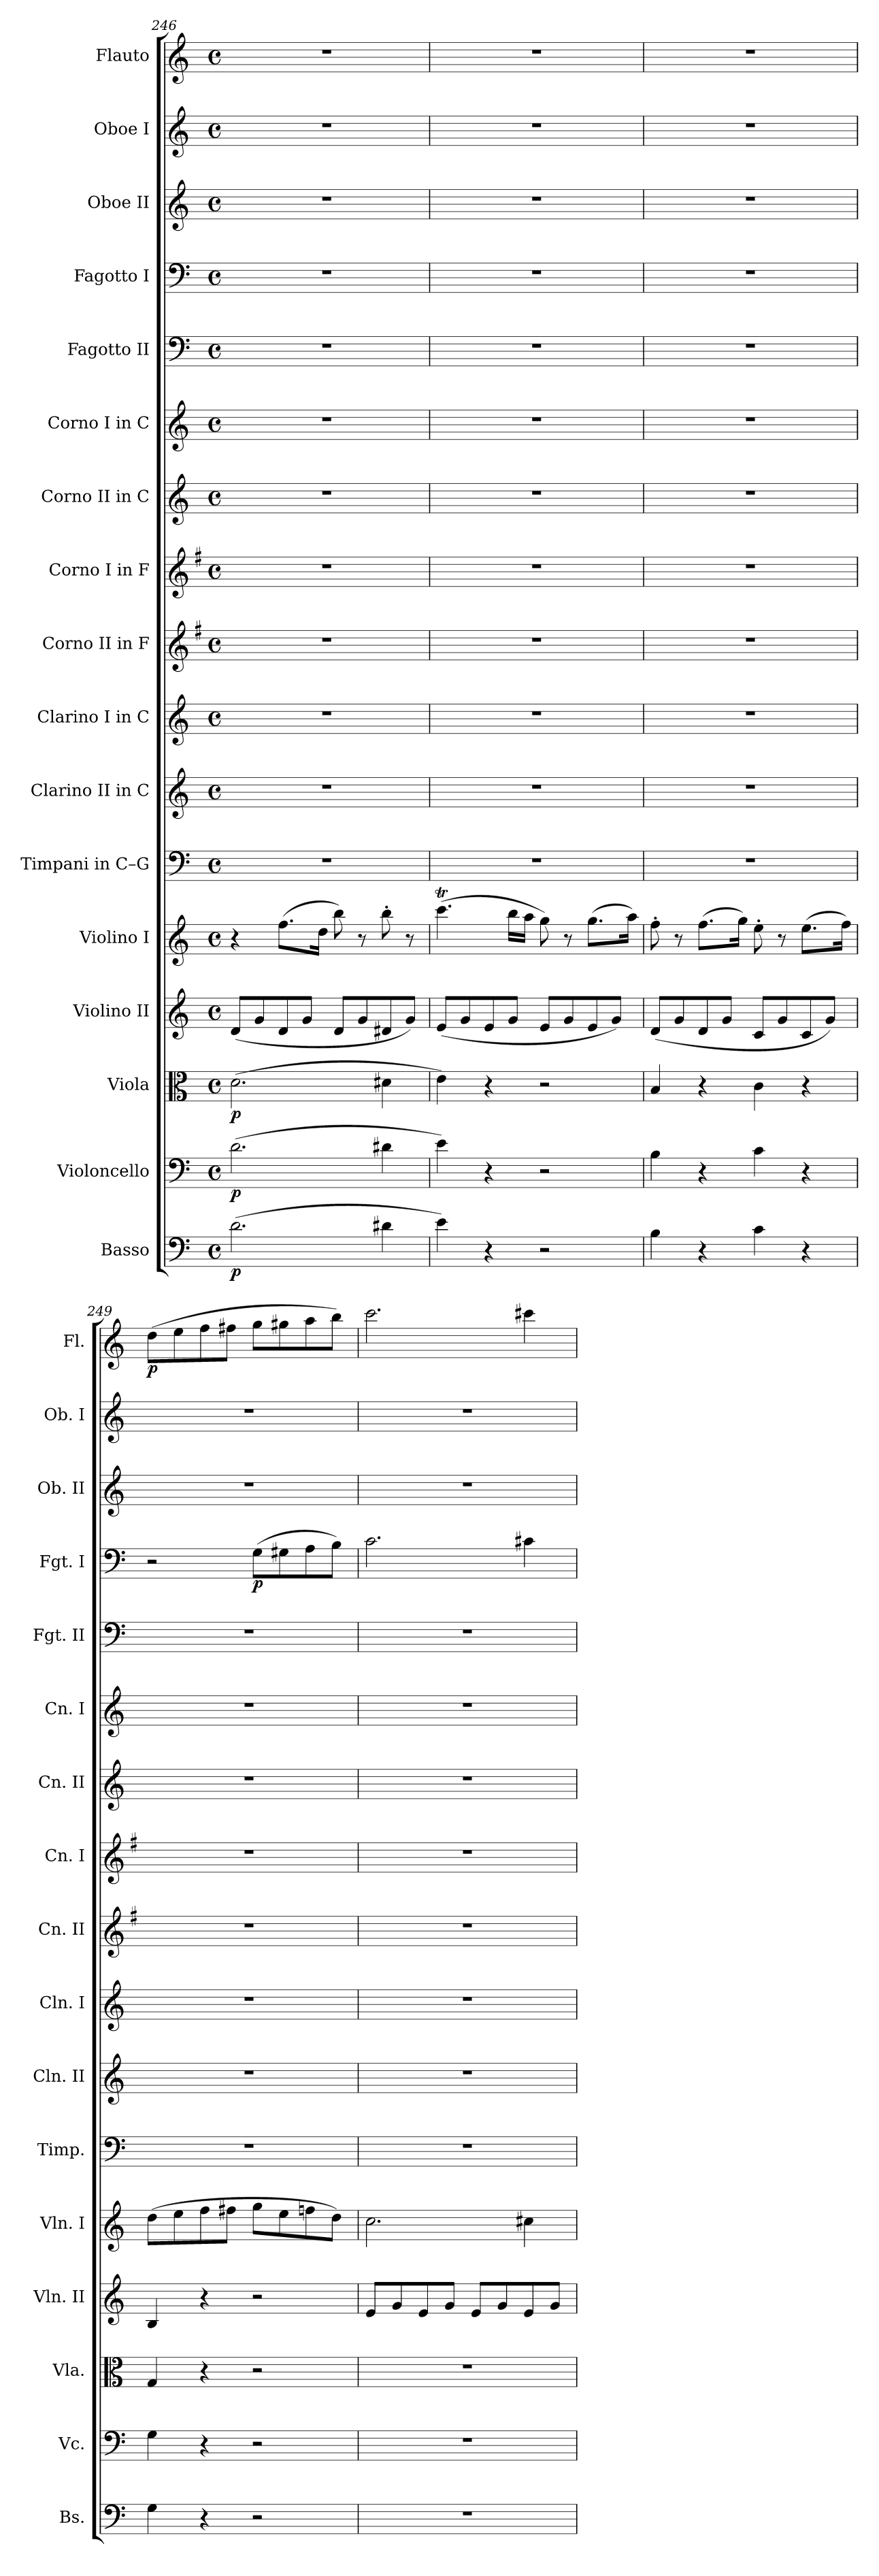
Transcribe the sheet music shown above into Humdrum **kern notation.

**kern	**dynam	**kern	**dynam	**kern	**dynam	**kern	**kern	**kern	**kern	**kern	**kern	**kern	**kern	**kern	**kern	**kern	**dynam	**kern	**kern	**kern	**dynam
*part17	*part17	*part16	*part16	*part15	*part15	*part14	*part13	*part12	*part11	*part10	*part9	*part8	*part7	*part6	*part5	*part4	*part4	*part3	*part2	*part1	*part1
*staff17	*staff17	*staff16	*staff16	*staff15	*staff15	*staff14	*staff13	*staff12	*staff11	*staff10	*staff9	*staff8	*staff7	*staff6	*staff5	*staff4	*staff4	*staff3	*staff2	*staff1	*staff1
*I"Basso	*	*I"Violoncello	*	*I"Viola	*	*I"Violino II	*I"Violino I	*I"Timpani in C–G	*I"Clarino II in C	*I"Clarino I in C	*I"Corno II in F	*I"Corno I in F	*I"Corno II in C	*I"Corno I in C	*I"Fagotto II	*I"Fagotto I	*	*I"Oboe II	*I"Oboe I	*I"Flauto	*
*I'Bs.	*	*I'Vc.	*	*I'Vla.	*	*I'Vln. II	*I'Vln. I	*I'Timp.	*I'Cln. II	*I'Cln. I	*I'Cn. II	*I'Cn. I	*I'Cn. II	*I'Cn. I	*I'Fgt. II	*I'Fgt. I	*	*I'Ob. II	*I'Ob. I	*I'Fl.	*
*clefF4	*	*clefF4	*	*clefC3	*	*clefG2	*clefG2	*clefF4	*clefG2	*clefG2	*clefG2	*clefG2	*clefG2	*clefG2	*clefF4	*clefF4	*	*clefG2	*clefG2	*clefG2	*
*ITrd7c12	*	*	*	*	*	*	*	*	*	*	*ITrd4c7	*ITrd4c7	*ITrd7c12	*ITrd7c12	*	*	*	*	*	*	*
*k[]	*	*k[]	*	*k[]	*	*k[]	*k[]	*k[]	*k[]	*k[]	*k[]	*k[]	*k[]	*k[]	*k[]	*k[]	*	*k[]	*k[]	*k[]	*
*M4/4	*	*M4/4	*	*M4/4	*	*M4/4	*M4/4	*M4/4	*M4/4	*M4/4	*M4/4	*M4/4	*M4/4	*M4/4	*M4/4	*M4/4	*	*M4/4	*M4/4	*M4/4	*
*met(c)	*	*met(c)	*	*met(c)	*	*met(c)	*met(c)	*met(c)	*met(c)	*met(c)	*met(c)	*met(c)	*met(c)	*met(c)	*met(c)	*met(c)	*	*met(c)	*met(c)	*met(c)	*
=246	=246	=246	=246	=246	=246	=246	=246	=246	=246	=246	=246	=246	=246	=246	=246	=246	=246	=246	=246	=246	=246
!	!LO:DY:b	!	!LO:DY:b	!	!LO:DY:b	!	!	!	!	!	!	!	!	!	!	!	!	!	!	!	!
(2.D\	p	(2.d\	p	(2.d\	p	(8d/L	4r	1r	1r	1r	1r	1r	1r	1r	1r	1r	.	1r	1r	1r	.
.	.	.	.	.	.	8g/	.	.	.	.	.	.	.	.	.	.	.	.	.	.	.
.	.	.	.	.	.	8d/	(8.ff\L	.	.	.	.	.	.	.	.	.	.	.	.	.	.
.	.	.	.	.	.	8g/J	.	.	.	.	.	.	.	.	.	.	.	.	.	.	.
.	.	.	.	.	.	.	16dd\Jk	.	.	.	.	.	.	.	.	.	.	.	.	.	.
.	.	.	.	.	.	8d/L	8bb\)	.	.	.	.	.	.	.	.	.	.	.	.	.	.
.	.	.	.	.	.	8g/	8r	.	.	.	.	.	.	.	.	.	.	.	.	.	.
4D#X\	.	4d#X\	.	4d#X\	.	8d#X/	8bb'\	.	.	.	.	.	.	.	.	.	.	.	.	.	.
.	.	.	.	.	.	8g/J)	8r	.	.	.	.	.	.	.	.	.	.	.	.	.	.
=247	=247	=247	=247	=247	=247	=247	=247	=247	=247	=247	=247	=247	=247	=247	=247	=247	=247	=247	=247	=247	=247
4E\)	.	4e\)	.	4e\)	.	(8e/L	(4.cccT\	1r	1r	1r	1r	1r	1r	1r	1r	1r	.	1r	1r	1r	.
.	.	.	.	.	.	8g/	.	.	.	.	.	.	.	.	.	.	.	.	.	.	.
4r	.	4r	.	4r	.	8e/	.	.	.	.	.	.	.	.	.	.	.	.	.	.	.
.	.	.	.	.	.	8g/J	16bb\LL	.	.	.	.	.	.	.	.	.	.	.	.	.	.
.	.	.	.	.	.	.	16aa\JJ	.	.	.	.	.	.	.	.	.	.	.	.	.	.
2r	.	2r	.	2r	.	8e/L	8gg\)	.	.	.	.	.	.	.	.	.	.	.	.	.	.
.	.	.	.	.	.	8g/	8r	.	.	.	.	.	.	.	.	.	.	.	.	.	.
.	.	.	.	.	.	8e/	(8.gg\L	.	.	.	.	.	.	.	.	.	.	.	.	.	.
.	.	.	.	.	.	8g/J)	.	.	.	.	.	.	.	.	.	.	.	.	.	.	.
.	.	.	.	.	.	.	16aa\Jk)	.	.	.	.	.	.	.	.	.	.	.	.	.	.
!!LO:PB:g=z
=248	=248	=248	=248	=248	=248	=248	=248	=248	=248	=248	=248	=248	=248	=248	=248	=248	=248	=248	=248	=248	=248
4BB\	.	4B\	.	4B/	.	(8d/L	8ff'\	1r	1r	1r	1r	1r	1r	1r	1r	1r	.	1r	1r	1r	.
.	.	.	.	.	.	8g/	8r	.	.	.	.	.	.	.	.	.	.	.	.	.	.
4r	.	4r	.	4r	.	8d/	(8.ff\L	.	.	.	.	.	.	.	.	.	.	.	.	.	.
.	.	.	.	.	.	8g/J	.	.	.	.	.	.	.	.	.	.	.	.	.	.	.
.	.	.	.	.	.	.	16gg\Jk)	.	.	.	.	.	.	.	.	.	.	.	.	.	.
4C\	.	4c\	.	4c\	.	8c/L	8ee'\	.	.	.	.	.	.	.	.	.	.	.	.	.	.
.	.	.	.	.	.	8g/	8r	.	.	.	.	.	.	.	.	.	.	.	.	.	.
4r	.	4r	.	4r	.	8c/	(8.ee\L	.	.	.	.	.	.	.	.	.	.	.	.	.	.
.	.	.	.	.	.	8g/J)	.	.	.	.	.	.	.	.	.	.	.	.	.	.	.
.	.	.	.	.	.	.	16ff\Jk)	.	.	.	.	.	.	.	.	.	.	.	.	.	.
=249	=249	=249	=249	=249	=249	=249	=249	=249	=249	=249	=249	=249	=249	=249	=249	=249	=249	=249	=249	=249	=249
!	!	!	!	!	!	!	!	!	!	!	!	!	!	!	!	!	!	!	!	!	!LO:DY:b
4GG\	.	4G\	.	4G/	.	4B/	(8dd\L	1r	1r	1r	1r	1r	1r	1r	1r	2r	.	1r	1r	(8dd\L	p
.	.	.	.	.	.	.	8ee\	.	.	.	.	.	.	.	.	.	.	.	.	8ee\	.
4r	.	4r	.	4r	.	4r	8ff\	.	.	.	.	.	.	.	.	.	.	.	.	8ff\	.
.	.	.	.	.	.	.	8ff#X\J	.	.	.	.	.	.	.	.	.	.	.	.	8ff#X\J	.
!	!	!	!	!	!	!	!	!	!	!	!	!	!	!	!	!	!LO:DY:b	!	!	!	!
2r	.	2r	.	2r	.	2r	8gg\L	.	.	.	.	.	.	.	.	(8G\L	p	.	.	8gg\L	.
.	.	.	.	.	.	.	8ee\	.	.	.	.	.	.	.	.	8G#X\	.	.	.	8gg#X\	.
.	.	.	.	.	.	.	8ffn\	.	.	.	.	.	.	.	.	8A\	.	.	.	8aa\	.
.	.	.	.	.	.	.	8dd\J)	.	.	.	.	.	.	.	.	8B\J)	.	.	.	8bb\J)	.
=250	=250	=250	=250	=250	=250	=250	=250	=250	=250	=250	=250	=250	=250	=250	=250	=250	=250	=250	=250	=250	=250
1r	.	1r	.	1r	.	8e/L	2.cc\	1r	1r	1r	1r	1r	1r	1r	1r	2.c\	.	1r	1r	2.ccc\	.
.	.	.	.	.	.	8g/	.	.	.	.	.	.	.	.	.	.	.	.	.	.	.
.	.	.	.	.	.	8e/	.	.	.	.	.	.	.	.	.	.	.	.	.	.	.
.	.	.	.	.	.	8g/J	.	.	.	.	.	.	.	.	.	.	.	.	.	.	.
.	.	.	.	.	.	8e/L	.	.	.	.	.	.	.	.	.	.	.	.	.	.	.
.	.	.	.	.	.	8g/	.	.	.	.	.	.	.	.	.	.	.	.	.	.	.
.	.	.	.	.	.	8e/	4cc#X\	.	.	.	.	.	.	.	.	4c#X\	.	.	.	4ccc#X\	.
.	.	.	.	.	.	8g/J	.	.	.	.	.	.	.	.	.	.	.	.	.	.	.
=	=	=	=	=	=	=	=	=	=	=	=	=	=	=	=	=	=	=	=	=	=
*-	*-	*-	*-	*-	*-	*-	*-	*-	*-	*-	*-	*-	*-	*-	*-	*-	*-	*-	*-	*-	*-
